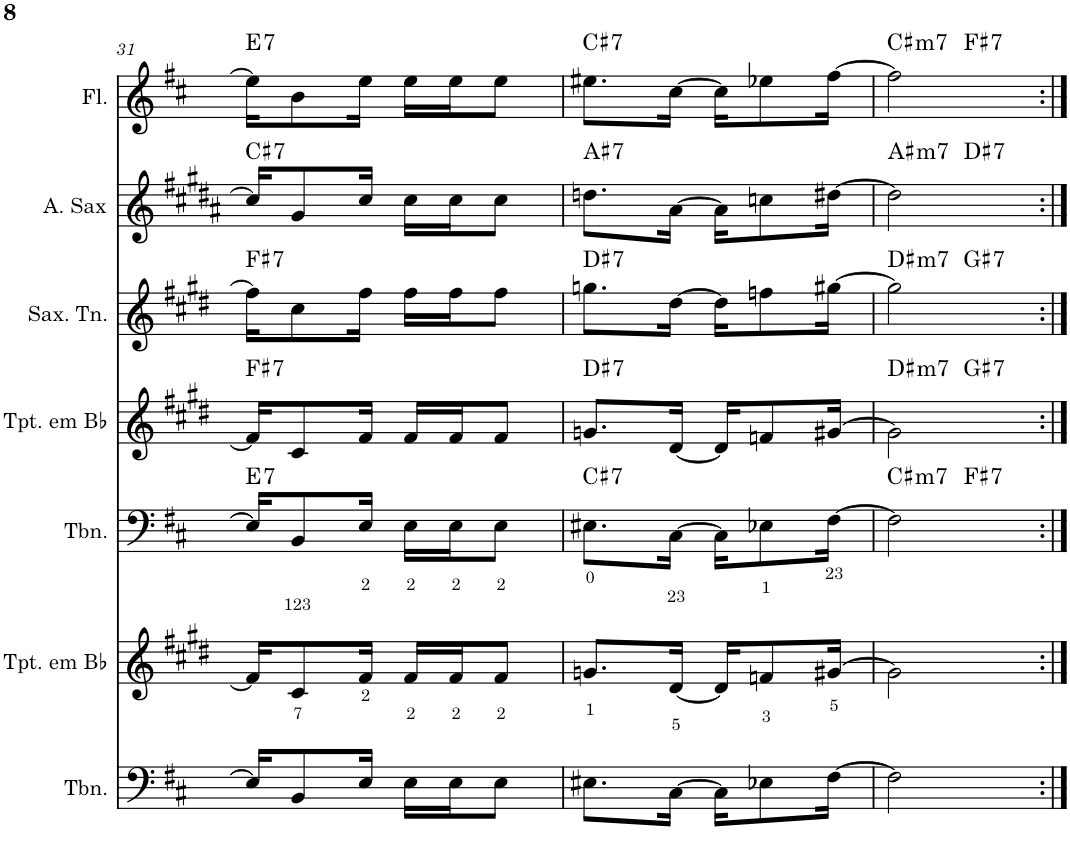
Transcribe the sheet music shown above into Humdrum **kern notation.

**kern	**kern	**kern	**harte	**kern	**harte	**kern	**harte	**kern	**harte	**kern	**harte
*part7	*part6	*part5	*part5	*part4	*part4	*part3	*part3	*part2	*part2	*part1	*part1
*staff7	*staff6	*staff5	*	*staff4	*	*staff3	*	*staff2	*	*staff1	*
*I"Trombone	*I"Trompete em Bb	*I"Trombone	*	*I"Trompete em Bb	*	*I"Saxofone Tenor	*	*I"Saxofone Alto	*	*I"Flauta Transversal	*
*I'Tbn.	*I'Tpt. em Bb	*I'Tbn.	*	*I'Tpt. em Bb	*	*I'Sax. Tn.	*	*	*	*I'Fl.	*
!!LO:PB:g=z
*clefF4	*clefG2	*clefF4	*	*clefG2	*	*clefG2	*	*clefG2	*	*clefG2	*
*	*Trd1c2	*	*	*Trd1c2	*	*Trd8c14	*	*Trd5c9	*	*	*
*k[f#c#]	*k[f#c#g#d#]	*k[f#c#]	*	*k[f#c#g#d#]	*	*k[f#c#g#d#]	*	*k[f#c#g#d#a#]	*	*k[f#c#]	*
*D:	*E:	*D:	*	*E:	*	*E:	*	*B:	*	*D:	*
*M2/4	*M2/4	*M2/4	*	*M2/4	*	*M2/4	*	*M2/4	*	*M2/4	*
=31	=31	=31	=31	=31	=31	=31	=31	=31	=31	=31	=31
!	!	!	!LO:H:kt=7	!	!LO:H:kt=7	!	!LO:H:kt=7	!	!LO:H:kt=7	!	!LO:H:kt=7
16E/KL]	16f#/KL]	16E/KL]	E:7	16f#/KL]	F#:7	16ff#\KL]	F#:7	16cc#/KL]	C#:7	16ee\KL]	E:7
8BB/	8c#/	8BB/	.	8c#/	.	8cc#\	.	8g#/	.	8b\	.
16E/Jk	16f#/Jk	16E/Jk	.	16f#/Jk	.	16ff#\Jk	.	16cc#/Jk	.	16ee\Jk	.
16E\LL	16f#/LL	16E\LL	.	16f#/LL	.	16ff#\LL	.	16cc#\LL	.	16ee\LL	.
16E\J	16f#/J	16E\J	.	16f#/J	.	16ff#\J	.	16cc#\J	.	16ee\J	.
8E\J	8f#/J	8E\J	.	8f#/J	.	8ff#\J	.	8cc#\J	.	8ee\J	.
=32	=32	=32	=32	=32	=32	=32	=32	=32	=32	=32	=32
!	!	!	!LO:H:kt=7	!	!LO:H:kt=7	!	!LO:H:kt=7	!	!LO:H:kt=7	!	!LO:H:kt=7
8.E#X\L	8.gn/L	8.E#X\L	C#:7	8.gn/L	D#:7	8.ggn\L	D#:7	8.ddn\L	A#:7	8.ee#X\L	C#:7
[16C#\Jk	[16d#/Jk	[16C#\Jk	.	[16d#/Jk	.	[16dd#\Jk	.	[16a#\Jk	.	[16cc#\Jk	.
16C#\KL]	16d#/KL]	16C#\KL]	.	16d#/KL]	.	16dd#\KL]	.	16a#\KL]	.	16cc#\KL]	.
8E-X\	8fn/	8E-X\	.	8fn/	.	8ffn\	.	8ccn\	.	8ee-X\	.
[16F#\Jk	[16g#X/Jk	[16F#\Jk	.	[16g#X/Jk	.	[16gg#X\Jk	.	[16dd#X\Jk	.	[16ff#\Jk	.
=33	=33	=33	=33	=33	=33	=33	=33	=33	=33	=33	=33
!	!	!	!LO:H:kt=m7	!	!LO:H:kt=m7	!	!LO:H:kt=m7	!	!LO:H:kt=m7	!	!LO:H:kt=m7
*	*	*^	*	*^	*	*^	*	*^	*	*^	*
2F#\]	2g#\]	2F#\]	4ryy	C#:min7	2g#\]	4ryy	D#:min7	2gg#\]	4ryy	D#:min7	2dd#\]	4ryy	A#:min7	2ff#\]	4ryy	C#:min7
!	!	!	!	!LO:H:kt=7	!	!	!LO:H:kt=7	!	!	!LO:H:kt=7	!	!	!LO:H:kt=7	!	!	!LO:H:kt=7
.	.	.	4ryy	F#:7	.	4ryy	G#:7	.	4ryy	G#:7	.	4ryy	D#:7	.	4ryy	F#:7
*	*	*v	*v	*	*	*	*	*v	*v	*	*v	*v	*	*v	*v	*
*	*	*	*	*v	*v	*	*	*	*	*	*	*
=:|!	=:|!	=:|!	=:|!	=:|!	=:|!	=:|!	=:|!	=:|!	=:|!	=:|!	=:|!
*-	*-	*-	*-	*-	*-	*-	*-	*-	*-	*-	*-
